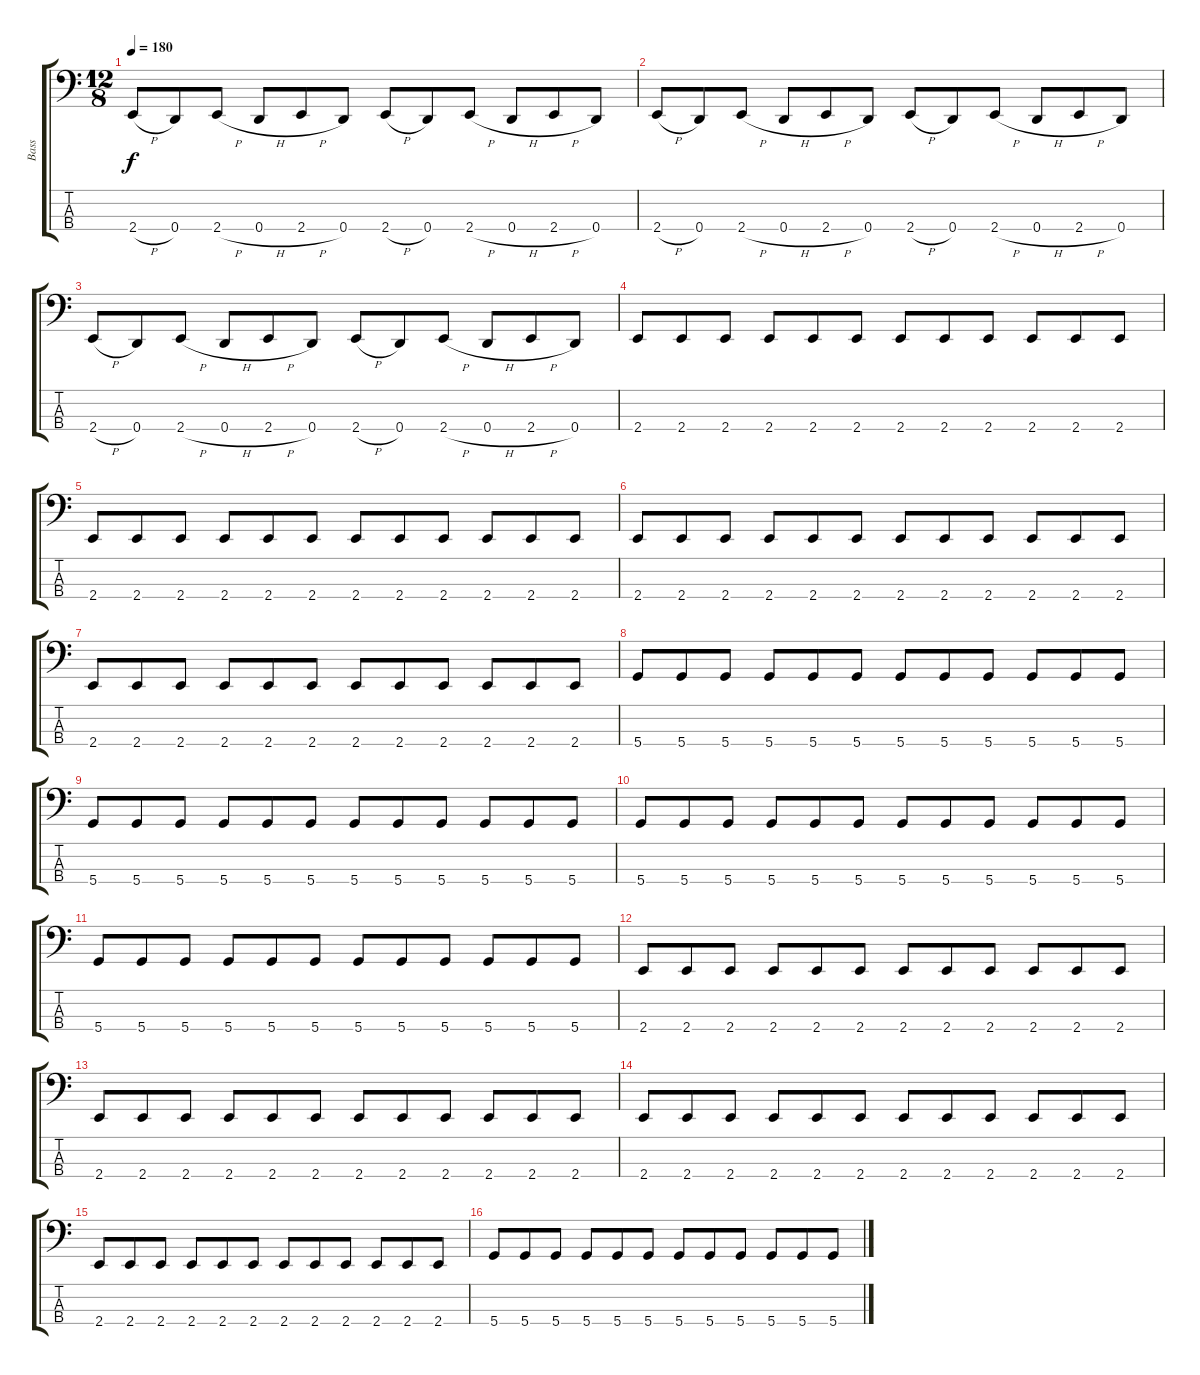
\track ("Bass" "Bass") {instrument slapbass2}
\staff {score tabs}
\tuning (G2 D2 A1 D1) {hide}
\ts (12 8)
\tempo 180
\clef f4
\ks c
2.4{h}.8{dy f} 0.4.8 2.4{h}.8 0.4{h}.8 2.4{h}.8 0.4.8 2.4{h}.8 0.4.8 2.4{h}.8 0.4{h}.8 2.4{h}.8 0.4.8 |
2.4{h}.8 0.4.8 2.4{h}.8 0.4{h}.8 2.4{h}.8 0.4.8 2.4{h}.8 0.4.8 2.4{h}.8 0.4{h}.8 2.4{h}.8 0.4.8 |
2.4{h}.8 0.4.8 2.4{h}.8 0.4{h}.8 2.4{h}.8 0.4.8 2.4{h}.8 0.4.8 2.4{h}.8 0.4{h}.8 2.4{h}.8 0.4.8 |
2.4.8 2.4.8 2.4.8 2.4.8 2.4.8 2.4.8 2.4.8 2.4.8 2.4.8 2.4.8 2.4.8 2.4.8 |
2.4.8 2.4.8 2.4.8 2.4.8 2.4.8 2.4.8 2.4.8 2.4.8 2.4.8 2.4.8 2.4.8 2.4.8 |
2.4.8 2.4.8 2.4.8 2.4.8 2.4.8 2.4.8 2.4.8 2.4.8 2.4.8 2.4.8 2.4.8 2.4.8 |
2.4.8 2.4.8 2.4.8 2.4.8 2.4.8 2.4.8 2.4.8 2.4.8 2.4.8 2.4.8 2.4.8 2.4.8 |
5.4.8 5.4.8 5.4.8 5.4.8 5.4.8 5.4.8 5.4.8 5.4.8 5.4.8 5.4.8 5.4.8 5.4.8 |
5.4.8 5.4.8 5.4.8 5.4.8 5.4.8 5.4.8 5.4.8 5.4.8 5.4.8 5.4.8 5.4.8 5.4.8 |
5.4.8 5.4.8 5.4.8 5.4.8 5.4.8 5.4.8 5.4.8 5.4.8 5.4.8 5.4.8 5.4.8 5.4.8 |
5.4.8 5.4.8 5.4.8 5.4.8 5.4.8 5.4.8 5.4.8 5.4.8 5.4.8 5.4.8 5.4.8 5.4.8 |
2.4.8 2.4.8 2.4.8 2.4.8 2.4.8 2.4.8 2.4.8 2.4.8 2.4.8 2.4.8 2.4.8 2.4.8 |
2.4.8 2.4.8 2.4.8 2.4.8 2.4.8 2.4.8 2.4.8 2.4.8 2.4.8 2.4.8 2.4.8 2.4.8 |
2.4.8 2.4.8 2.4.8 2.4.8 2.4.8 2.4.8 2.4.8 2.4.8 2.4.8 2.4.8 2.4.8 2.4.8 |
2.4.8 2.4.8 2.4.8 2.4.8 2.4.8 2.4.8 2.4.8 2.4.8 2.4.8 2.4.8 2.4.8 2.4.8 |
5.4.8 5.4.8 5.4.8 5.4.8 5.4.8 5.4.8 5.4.8 5.4.8 5.4.8 5.4.8 5.4.8 5.4.8
